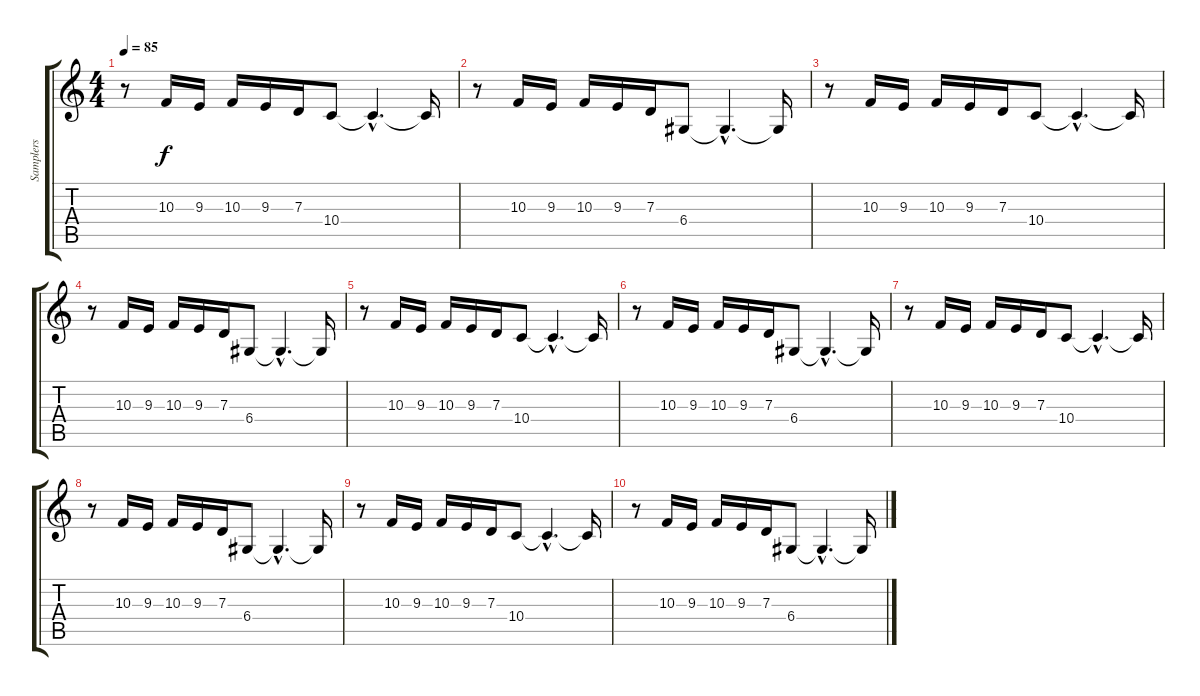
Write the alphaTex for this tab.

\track ("Samplers" "Samplers") {instrument synthstrings1}
\staff {score tabs}
\tuning (E4 B3 G3 D3 A2 E2) {hide}
\ts (4 4)
\tempo 85
\clef g2
\ks c
r.8{dy f instrument synthstrings1} 10.3.16 9.3.16 10.3.16 9.3.16 7.3.16 10.4.8 10.4{hac t}.4{d} 10.4{t}.16 |
r.8 10.3.16 9.3.16 10.3.16 9.3.16 7.3.16 6.4.8 6.4{hac t}.4{d} 6.4{t}.16 |
r.8 10.3.16 9.3.16 10.3.16 9.3.16 7.3.16 10.4.8 10.4{hac t}.4{d} 10.4{t}.16 |
r.8 10.3.16 9.3.16 10.3.16 9.3.16 7.3.16 6.4.8 6.4{hac t}.4{d} 6.4{t}.16 |
r.8 10.3.16 9.3.16 10.3.16 9.3.16 7.3.16 10.4.8 10.4{hac t}.4{d} 10.4{t}.16 |
r.8 10.3.16 9.3.16 10.3.16 9.3.16 7.3.16 6.4.8 6.4{hac t}.4{d} 6.4{t}.16 |
r.8 10.3.16 9.3.16 10.3.16 9.3.16 7.3.16 10.4.8 10.4{hac t}.4{d} 10.4{t}.16 |
r.8 10.3.16 9.3.16 10.3.16 9.3.16 7.3.16 6.4.8 6.4{hac t}.4{d} 6.4{t}.16 |
r.8 10.3.16 9.3.16 10.3.16 9.3.16 7.3.16 10.4.8 10.4{hac t}.4{d} 10.4{t}.16 |
r.8 10.3.16 9.3.16 10.3.16 9.3.16 7.3.16 6.4.8 6.4{hac t}.4{d} 6.4{t}.16
